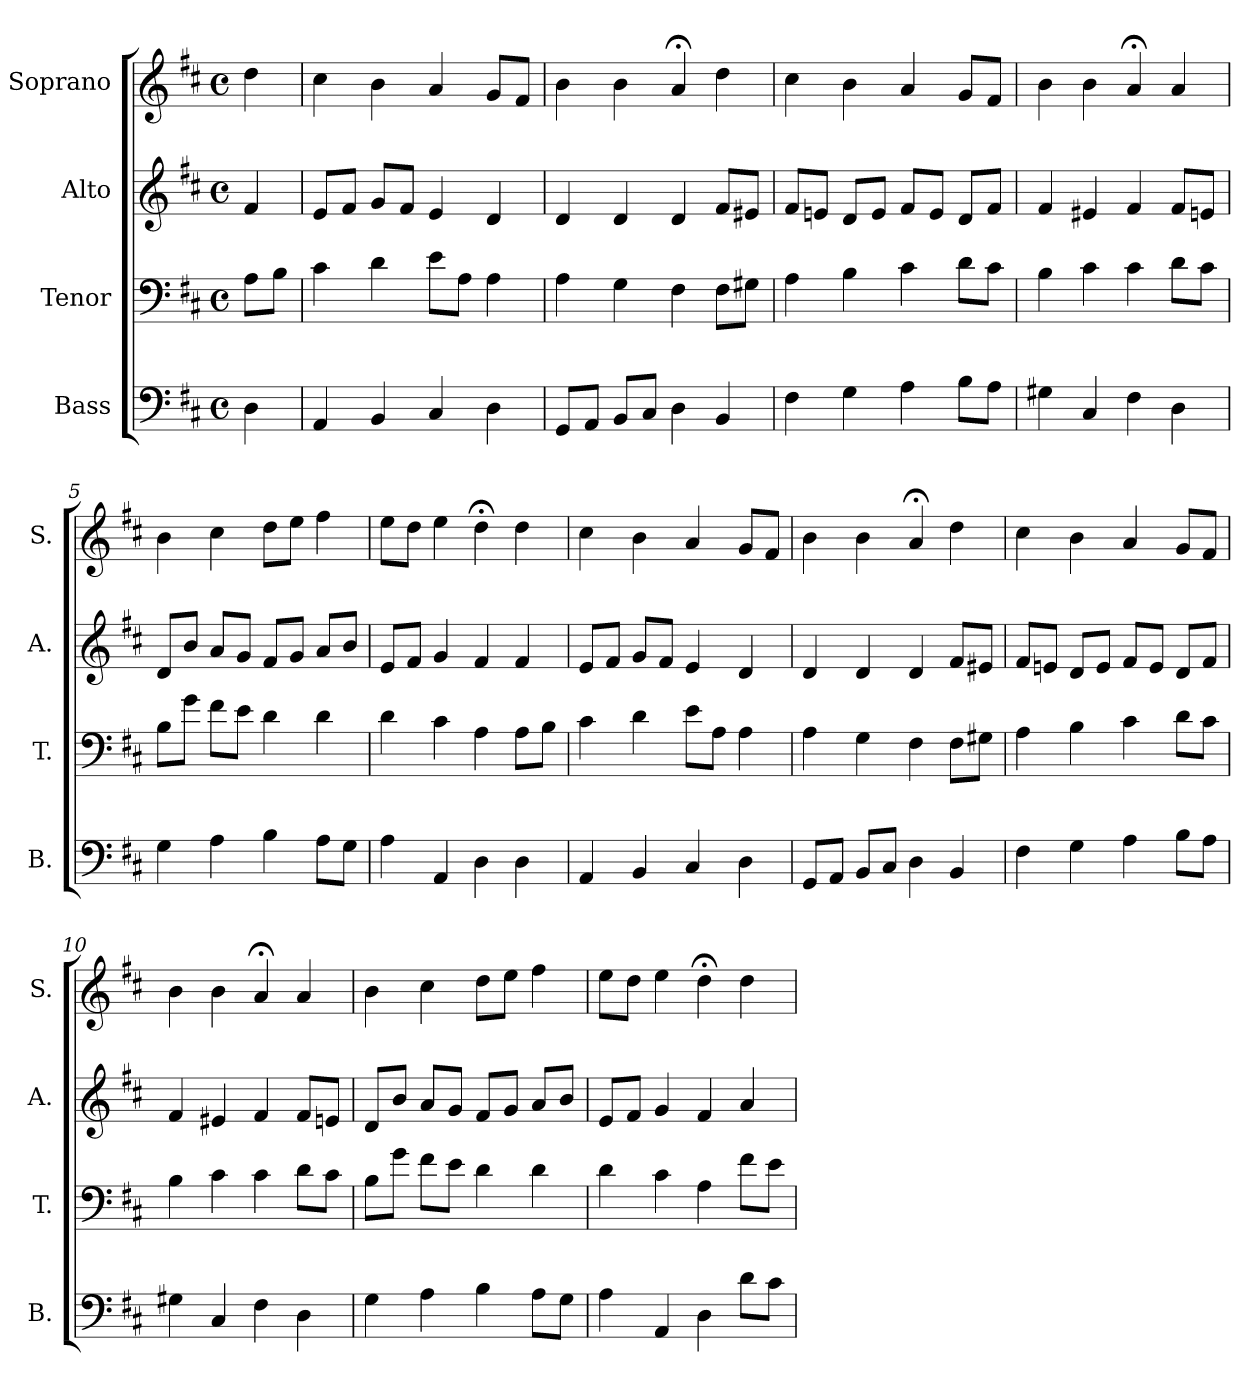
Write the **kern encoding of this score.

**kern	**kern	**kern	**kern
*part4	*part3	*part2	*part1
*staff4	*staff3	*staff2	*staff1
*I"Bass	*I"Tenor	*I"Alto	*I"Soprano
*I'B.	*I'T.	*I'A.	*I'S.
*clefF4	*clefF4	*clefG2	*clefG2
*k[f#c#]	*k[f#c#]	*k[f#c#]	*k[f#c#]
*D:	*D:	*D:	*D:
*M4/4	*M4/4	*M4/4	*M4/4
*met(c)	*met(c)	*met(c)	*met(c)
=	=	=	=
4D\	8A\L	4f#/	4dd\
.	8B\J	.	.
=1	=1	=1	=1
4AA/	4c#\	8e/L	4cc#\
.	.	8f#/J	.
4BB/	4d\	8g/L	4b\
.	.	8f#/J	.
4C#/	8e\L	4e/	4a/
.	8A\J	.	.
4D\	4A\	4d/	8g/L
.	.	.	8f#/J
=2	=2	=2	=2
8GG/L	4A\	4d/	4b\
8AA/J	.	.	.
8BB/L	4G\	4d/	4b\
8C#/J	.	.	.
4D\	4F#\	4d/	4a;</
4BB/	8F#\L	8f#/L	4dd\
.	8G#X\J	8e#X/J	.
=3	=3	=3	=3
4F#\	4A\	8f#/L	4cc#\
.	.	8en/J	.
4G\	4B\	8d/L	4b\
.	.	8e/J	.
4A\	4c#\	8f#/L	4a/
.	.	8e/J	.
8B\L	8d\L	8d/L	8g/L
8A\J	8c#\J	8f#/J	8f#/J
!!LO:LB:g=z
=4	=4	=4	=4
4G#X\	4B\	4f#/	4b\
4C#/	4c#\	4e#X/	4b\
4F#\	4c#\	4f#/	4a;</
4D\	8d\L	8f#/L	4a/
.	8c#\J	8en/J	.
=5	=5	=5	=5
4G\	8B\L	8d/L	4b\
.	8g\J	8b/J	.
4A\	8f#\L	8a/L	4cc#\
.	8e\J	8g/J	.
4B\	4d\	8f#/L	8dd\L
.	.	8g/J	8ee\J
8A\L	4d\	8a/L	4ff#\
8G\J	.	8b/J	.
=6	=6	=6	=6
4A\	4d\	8e/L	8ee\L
.	.	8f#/J	8dd\J
4AA/	4c#\	4g/	4ee\
4D\	4A\	4f#/	4dd;<\
4D\	8A\L	4f#/	4dd\
.	8B\J	.	.
=7	=7	=7	=7
4AA/	4c#\	8e/L	4cc#\
.	.	8f#/J	.
4BB/	4d\	8g/L	4b\
.	.	8f#/J	.
4C#/	8e\L	4e/	4a/
.	8A\J	.	.
4D\	4A\	4d/	8g/L
.	.	.	8f#/J
!!LO:LB:g=z
=8	=8	=8	=8
8GG/L	4A\	4d/	4b\
8AA/J	.	.	.
8BB/L	4G\	4d/	4b\
8C#/J	.	.	.
4D\	4F#\	4d/	4a;</
4BB/	8F#\L	8f#/L	4dd\
.	8G#X\J	8e#X/J	.
=9	=9	=9	=9
4F#\	4A\	8f#/L	4cc#\
.	.	8en/J	.
4G\	4B\	8d/L	4b\
.	.	8e/J	.
4A\	4c#\	8f#/L	4a/
.	.	8e/J	.
8B\L	8d\L	8d/L	8g/L
8A\J	8c#\J	8f#/J	8f#/J
=10	=10	=10	=10
4G#X\	4B\	4f#/	4b\
4C#/	4c#\	4e#X/	4b\
4F#\	4c#\	4f#/	4a;</
4D\	8d\L	8f#/L	4a/
.	8c#\J	8en/J	.
=11	=11	=11	=11
4G\	8B\L	8d/L	4b\
.	8g\J	8b/J	.
4A\	8f#\L	8a/L	4cc#\
.	8e\J	8g/J	.
4B\	4d\	8f#/L	8dd\L
.	.	8g/J	8ee\J
8A\L	4d\	8a/L	4ff#\
8G\J	.	8b/J	.
!!LO:PB:g=z
=12	=12	=12	=12
4A\	4d\	8e/L	8ee\L
.	.	8f#/J	8dd\J
4AA/	4c#\	4g/	4ee\
4D\	4A\	4f#/	4dd;<\
8d\L	8f#\L	4a/	4dd\
8c#\J	8e\J	.	.
=	=	=	=
*-	*-	*-	*-
